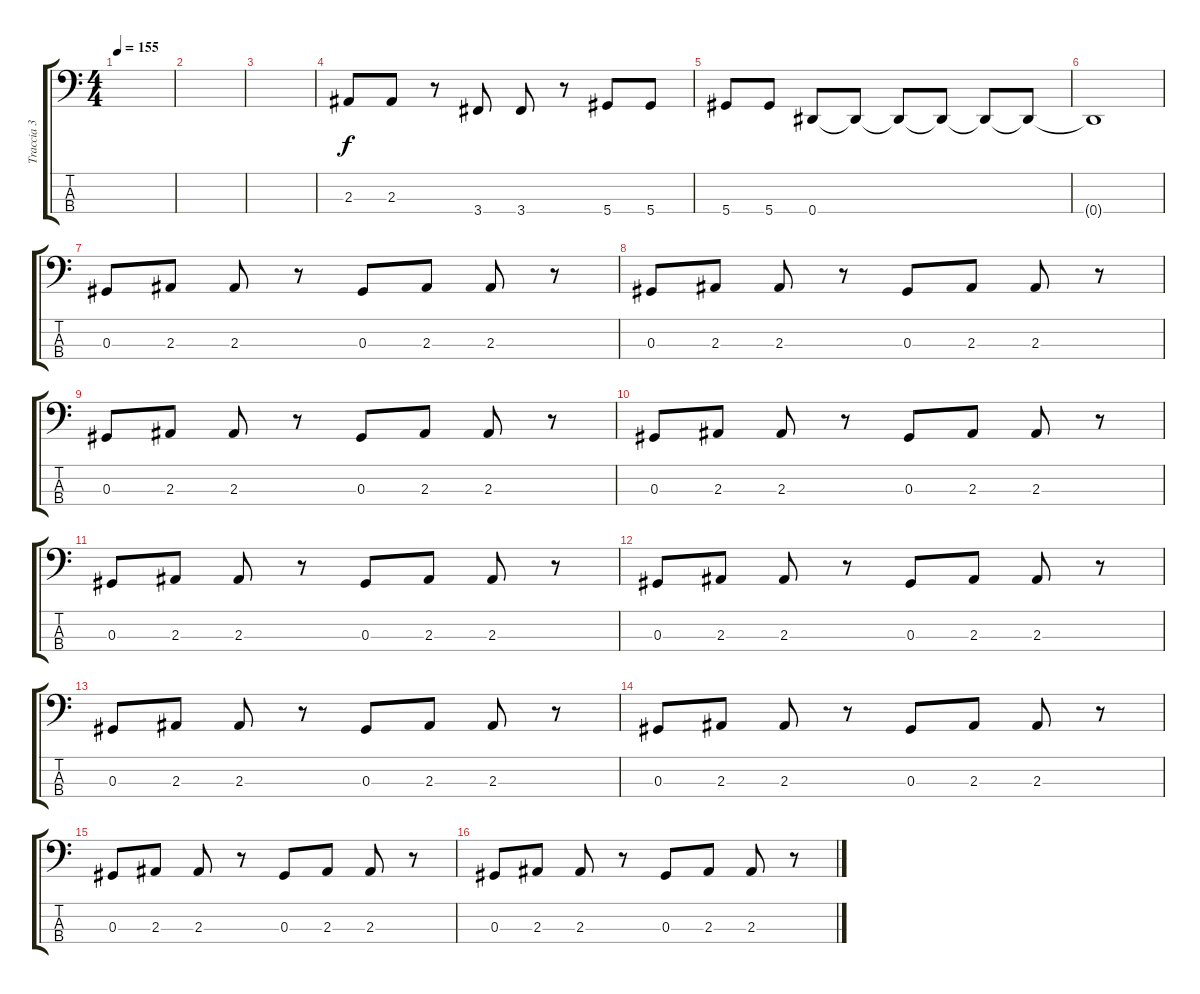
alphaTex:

\track ("Traccia 3" "Traccia 3") {instrument electricbasspick}
\staff {score tabs}
\tuning (Gb2 Db2 Ab1 Eb1) {hide}
\ts (4 4)
\tempo 155
\clef f4
\ks c
|
|
|
2.3.8 2.3.8 r.8 3.4.8 3.4.8 r.8 5.4.8 5.4.8 |
5.4.8 5.4.8 0.4.8 0.4{t}.8 0.4{t}.8 0.4{t}.8 0.4{t}.8 0.4{t}.8 |
0.4{t}.1 |
0.3.8 2.3.8 2.3.8 r.8 0.3.8 2.3.8 2.3.8 r.8 |
0.3.8 2.3.8 2.3.8 r.8 0.3.8 2.3.8 2.3.8 r.8 |
0.3.8 2.3.8 2.3.8 r.8 0.3.8 2.3.8 2.3.8 r.8 |
0.3.8 2.3.8 2.3.8 r.8 0.3.8 2.3.8 2.3.8 r.8 |
0.3.8 2.3.8 2.3.8 r.8 0.3.8 2.3.8 2.3.8 r.8 |
0.3.8 2.3.8 2.3.8 r.8 0.3.8 2.3.8 2.3.8 r.8 |
0.3.8 2.3.8 2.3.8 r.8 0.3.8 2.3.8 2.3.8 r.8 |
0.3.8 2.3.8 2.3.8 r.8 0.3.8 2.3.8 2.3.8 r.8 |
0.3.8 2.3.8 2.3.8 r.8 0.3.8 2.3.8 2.3.8 r.8 |
0.3.8 2.3.8 2.3.8 r.8 0.3.8 2.3.8 2.3.8 r.8
